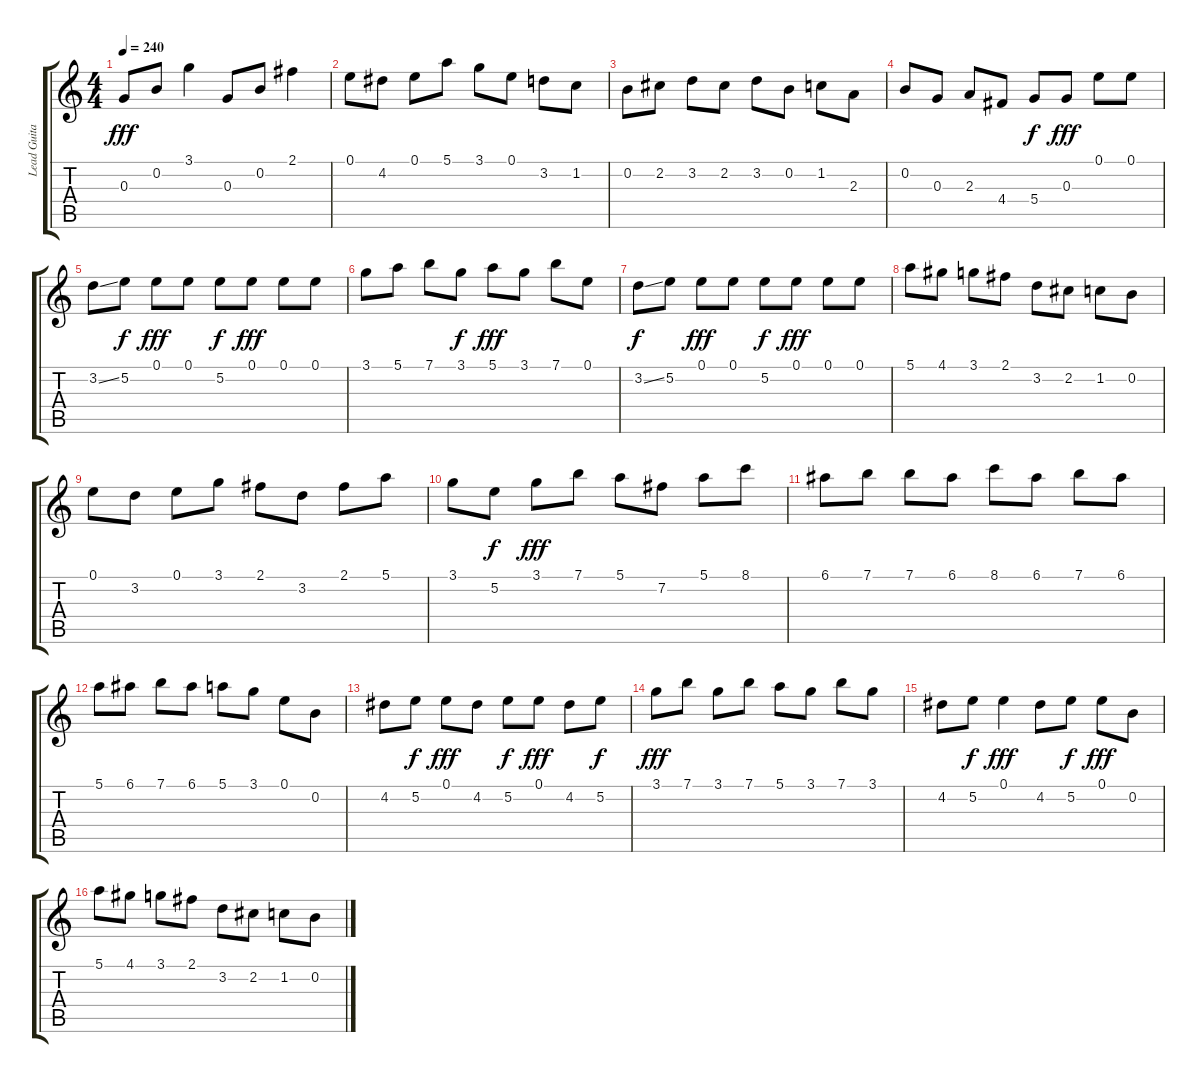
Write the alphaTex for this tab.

\track ("Lead Guitar" "Lead Guita") {instrument acousticguitarsteel}
\staff {score tabs}
\tuning (E4 B3 G3 D3 A2 E2) {hide}
\ts (4 4)
\tempo 240
\clef g2
\ks c
0.3.8{dy fff} 0.2.8 3.1.4 0.3.8 0.2.8 2.1.4 |
0.1.8 4.2.8 0.1.8 5.1.8 3.1.8 0.1.8 3.2.8 1.2.8 |
0.2.8 2.2.8 3.2.8 2.2.8 3.2.8 0.2.8 1.2.8 2.3.8 |
0.2.8 0.3.8 2.3.8 4.4.8 5.4.8{dy f} 0.3.8{dy fff} 0.1.8 0.1.8 |
3.2{ss}.8 5.2.8{dy f} 0.1.8{dy fff} 0.1.8 5.2.8{dy f} 0.1.8{dy fff} 0.1.8 0.1.8 |
3.1.8 5.1.8 7.1.8 3.1.8{dy f} 5.1.8{dy fff} 3.1.8 7.1.8 0.1.8 |
3.2{ss}.8{dy f} 5.2.8 0.1.8{dy fff} 0.1.8 5.2.8{dy f} 0.1.8{dy fff} 0.1.8 0.1.8 |
5.1.8 4.1.8 3.1.8 2.1.8 3.2.8 2.2.8 1.2.8 0.2.8 |
0.1.8 3.2.8 0.1.8 3.1.8 2.1.8 3.2.8 2.1.8 5.1.8 |
3.1.8 5.2.8{dy f} 3.1.8{dy fff} 7.1.8 5.1.8 7.2.8 5.1.8 8.1.8 |
6.1.8 7.1.8 7.1.8 6.1.8 8.1.8 6.1.8 7.1.8 6.1.8 |
5.1.8 6.1.8 7.1.8 6.1.8 5.1.8 3.1.8 0.1.8 0.2.8 |
4.2.8 5.2.8{dy f} 0.1.8{dy fff} 4.2.8 5.2.8{dy f} 0.1.8{dy fff} 4.2.8 5.2.8{dy f} |
3.1.8{dy fff} 7.1.8 3.1.8 7.1.8 5.1.8 3.1.8 7.1.8 3.1.8 |
4.2.8 5.2.8{dy f} 0.1.4{dy fff} 4.2.8 5.2.8{dy f} 0.1.8{dy fff} 0.2.8 |
5.1.8 4.1.8 3.1.8 2.1.8 3.2.8 2.2.8 1.2.8 0.2.8
